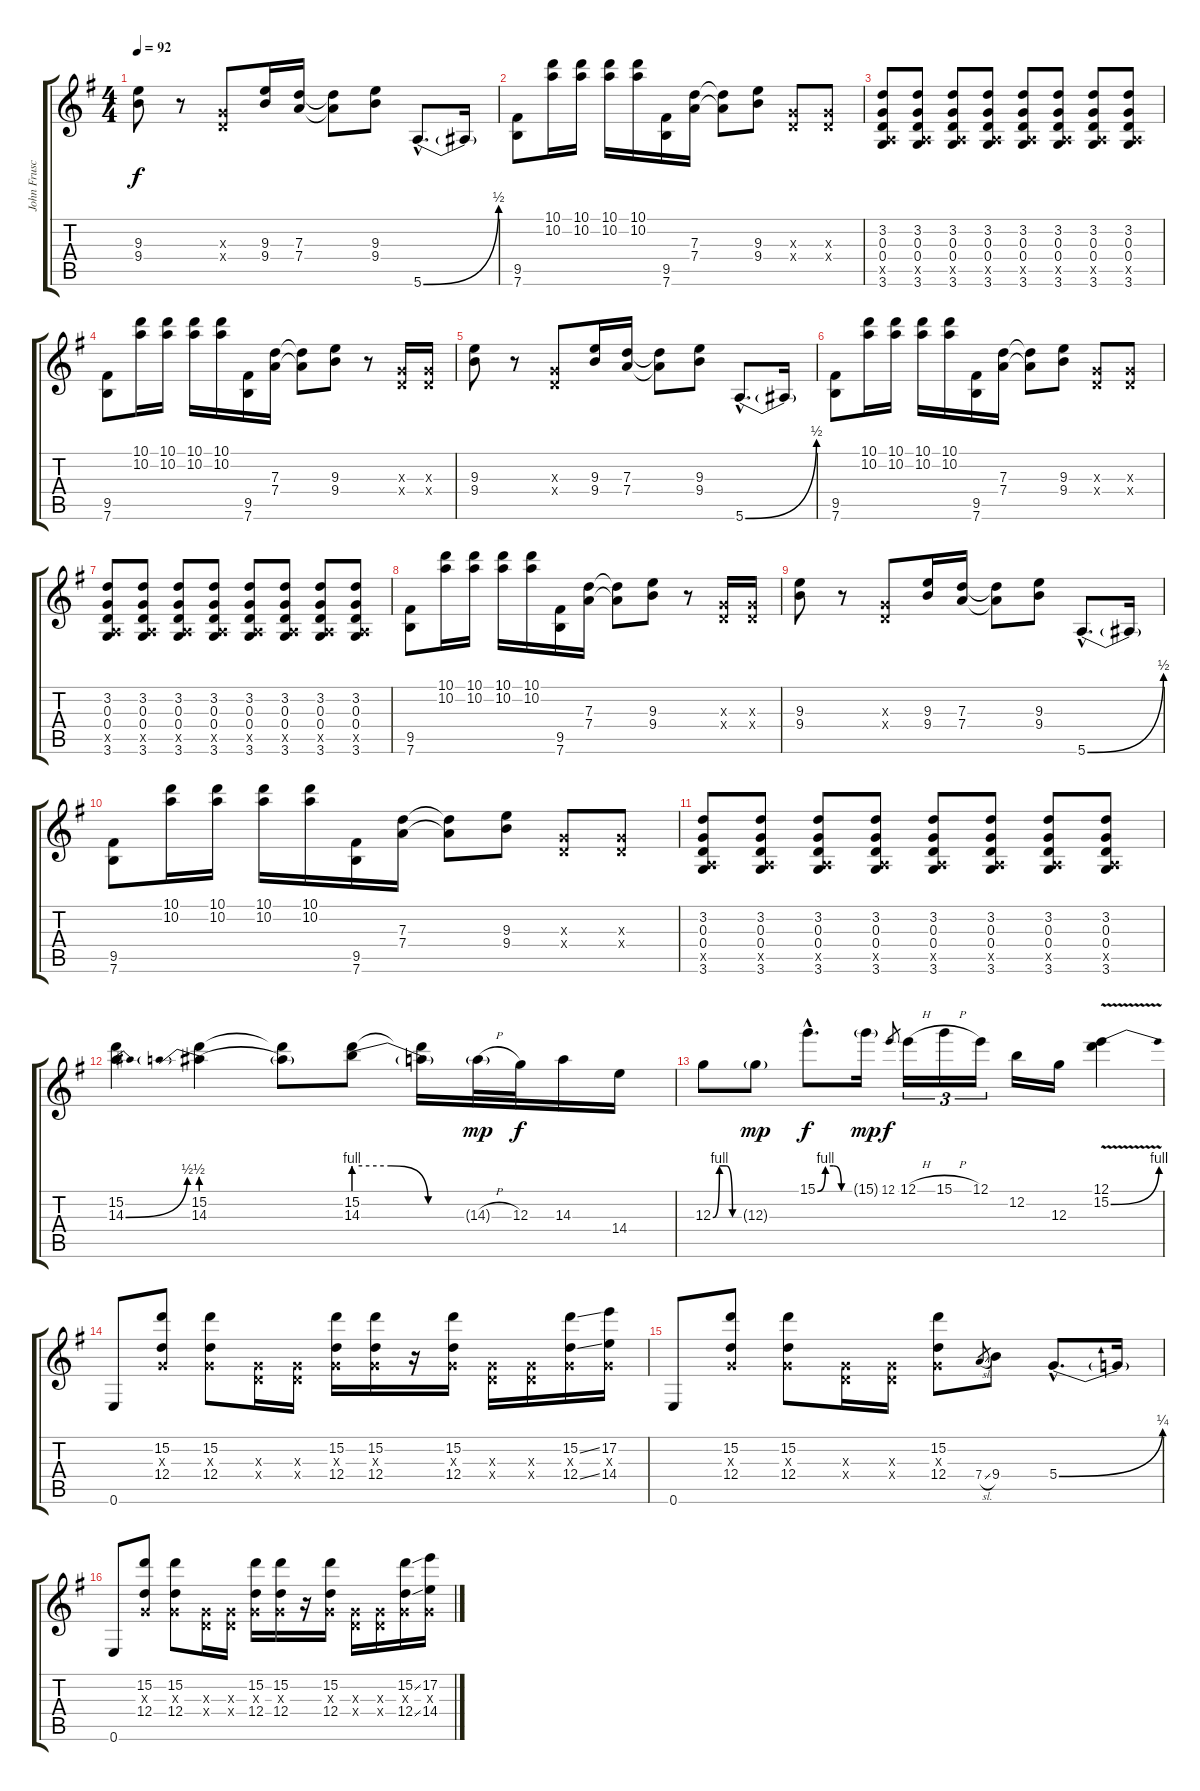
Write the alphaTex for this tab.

\track ("John Frusciante (Gtr 2)" "John Frusc") {instrument distortionguitar}
\staff {score tabs}
\tuning (E4 B3 G3 D3 A2 E2) {hide}
\ts (4 4)
\tempo 92
\clef g2
\ks eminor
(9.3 9.4).8{dy f} r.8 (0.3{x} 0.4{x}).8 (9.3 9.4).16 (7.3 7.4).16 (7.3{t} 7.4{t}).8 (9.3 9.4).8 5.6{be (bend 0 0 60 2) hac}.8{d} 5.6{t}.16 |
(9.5 7.6).8 (10.1 10.2).16 (10.1 10.2).16 (10.1 10.2).16 (10.1 10.2).16 (9.5 7.6).16 (7.3 7.4).16 (7.3{t} 7.4{t}).8 (9.3 9.4).8 (0.3{x} 0.4{x}).8 (0.3{x} 0.4{x}).8 |
(3.2 0.3 0.4 0.5{x} 3.6).8 (3.2 0.3 0.4 0.5{x} 3.6).8 (3.2 0.3 0.4 0.5{x} 3.6).8 (3.2 0.3 0.4 0.5{x} 3.6).8 (3.2 0.3 0.4 0.5{x} 3.6).8 (3.2 0.3 0.4 0.5{x} 3.6).8 (3.2 0.3 0.4 0.5{x} 3.6).8 (3.2 0.3 0.4 0.5{x} 3.6).8 |
(9.5 7.6).8 (10.1 10.2).16 (10.1 10.2).16 (10.1 10.2).16 (10.1 10.2).16 (9.5 7.6).16 (7.3 7.4).16 (7.3{t} 7.4{t}).8 (9.3 9.4).8 r.8 (0.3{x} 0.4{x}).16 (0.3{x} 0.4{x}).16 |
(9.3 9.4).8 r.8 (0.3{x} 0.4{x}).8 (9.3 9.4).16 (7.3 7.4).16 (7.3{t} 7.4{t}).8 (9.3 9.4).8 5.6{be (bend 0 0 60 2) hac}.8{d} 5.6{t}.16 |
(9.5 7.6).8 (10.1 10.2).16 (10.1 10.2).16 (10.1 10.2).16 (10.1 10.2).16 (9.5 7.6).16 (7.3 7.4).16 (7.3{t} 7.4{t}).8 (9.3 9.4).8 (0.3{x} 0.4{x}).8 (0.3{x} 0.4{x}).8 |
(3.2 0.3 0.4 0.5{x} 3.6).8 (3.2 0.3 0.4 0.5{x} 3.6).8 (3.2 0.3 0.4 0.5{x} 3.6).8 (3.2 0.3 0.4 0.5{x} 3.6).8 (3.2 0.3 0.4 0.5{x} 3.6).8 (3.2 0.3 0.4 0.5{x} 3.6).8 (3.2 0.3 0.4 0.5{x} 3.6).8 (3.2 0.3 0.4 0.5{x} 3.6).8 |
(9.5 7.6).8 (10.1 10.2).16 (10.1 10.2).16 (10.1 10.2).16 (10.1 10.2).16 (9.5 7.6).16 (7.3 7.4).16 (7.3{t} 7.4{t}).8 (9.3 9.4).8 r.8 (0.3{x} 0.4{x}).16 (0.3{x} 0.4{x}).16 |
(9.3 9.4).8 r.8 (0.3{x} 0.4{x}).8 (9.3 9.4).16 (7.3 7.4).16 (7.3{t} 7.4{t}).8 (9.3 9.4).8 5.6{be (bend 0 0 60 2) hac}.8{d} 5.6{t}.16 |
(9.5 7.6).8 (10.1 10.2).16 (10.1 10.2).16 (10.1 10.2).16 (10.1 10.2).16 (9.5 7.6).16 (7.3 7.4).16 (7.3{t} 7.4{t}).8 (9.3 9.4).8 (0.3{x} 0.4{x}).8 (0.3{x} 0.4{x}).8 |
(3.2 0.3 0.4 0.5{x} 3.6).8 (3.2 0.3 0.4 0.5{x} 3.6).8 (3.2 0.3 0.4 0.5{x} 3.6).8 (3.2 0.3 0.4 0.5{x} 3.6).8 (3.2 0.3 0.4 0.5{x} 3.6).8 (3.2 0.3 0.4 0.5{x} 3.6).8 (3.2 0.3 0.4 0.5{x} 3.6).8 (3.2 0.3 0.4 0.5{x} 3.6).8 |
(15.2 14.3{be (bend 0 0 60 2)}).4 (15.2 14.3{be (prebend 0 2 60 2)}).4 (15.2{t} 14.3{t}).8 (15.2 14.3{be (custom 0 4 20 4 40 0 60 0)}).8 (15.2{t} 14.3{t}).16 14.3{h g}.32{dy mp} 12.3.32{dy f} 14.3.16 14.4.16 |
12.3{be (custom 0 0 15 4 30 4 45 0 60 0)}.8 12.3{g}.8{dy mp} 15.1{be (custom 0 0 15 4 30 4 45 0 60 0) hac}.8{d dy f} 15.1{g}.16{dy mp} 12.1.8{gr dy f} 12.1{h}.16{tu (3 2)} 15.1{h}.16{tu (3 2)} 12.1.16{tu (3 2)} 12.2.16 12.3.16 (12.1 15.2{be (bend 0 0 60 4) v}).4 |
0.6.8{volume 11} (15.2 0.3{x} 12.4).8 (15.2 0.3{x} 12.4).8 (0.3{x} 0.4{x}).16 (0.3{x} 0.4{x}).16 (15.2 0.3{x} 12.4).16 (15.2 0.3{x} 12.4).16 r.16 (15.2 0.3{x} 12.4).16 (0.3{x} 0.4{x}).16 (0.3{x} 0.4{x}).16 (15.2{ss} 0.3{x} 12.4{ss}).16 (17.2 0.3{x} 14.4).16 |
0.6.8 (15.2 0.3{x} 12.4).8 (15.2 0.3{x} 12.4).8 (0.3{x} 0.4{x}).16 (0.3{x} 0.4{x}).16 (15.2 0.3{x} 12.4).8 7.4{sl}.8{gr} 9.4.8 5.4{be (bend 0 0 60 1) hac}.8{d} 5.4{t}.16 |
0.6.8 (15.2 0.3{x} 12.4).8 (15.2 0.3{x} 12.4).8 (0.3{x} 0.4{x}).16 (0.3{x} 0.4{x}).16 (15.2 0.3{x} 12.4).16 (15.2 0.3{x} 12.4).16 r.16 (15.2 0.3{x} 12.4).16 (0.3{x} 0.4{x}).16 (0.3{x} 0.4{x}).16 (15.2{ss} 0.3{x} 12.4{ss}).16 (17.2 0.3{x} 14.4).16
